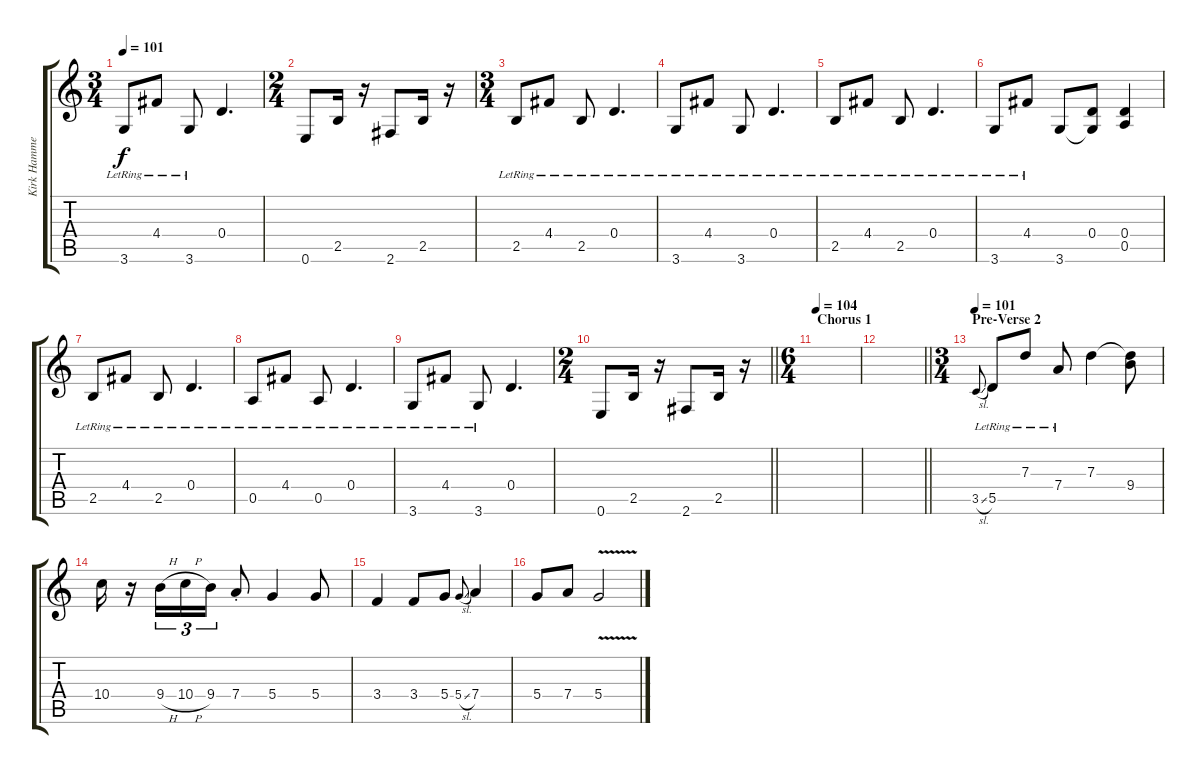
\track ("Kirk Hammett (Acoustic)" "Kirk Hamme") {instrument acousticguitarsteel}
\staff {score tabs}
\tuning (E4 B3 G3 D3 A2 E2) {hide}
\ts (3 4)
\tempo 101
\clef g2
\ks c
3.6{lr}.8{dy f} 4.4{lr}.8 3.6{lr}.8 0.4.4{d} |
\ts (2 4)
0.6.8 2.5.16 r.16 2.6.8 2.5.16 r.16 |
\ts (3 4)
2.5{lr}.8 4.4{lr}.8 2.5{lr}.8 0.4{lr}.4{d} |
3.6{lr}.8 4.4{lr}.8 3.6{lr}.8 0.4{lr}.4{d} |
2.5{lr}.8 4.4{lr}.8 2.5{lr}.8 0.4{lr}.4{d} |
3.6{lr}.8 4.4{lr}.8 3.6.8 (0.4 3.6{t}).8 (0.4 0.5).4 |
2.5{lr}.8 4.4{lr}.8 2.5{lr}.8 0.4{lr}.4{d} |
0.5{lr}.8 4.4{lr}.8 0.5{lr}.8 0.4{lr}.4{d} |
3.6{lr}.8 4.4{lr}.8 3.6{lr}.8 0.4.4{d} |
\ts (2 4)
\barLineRight lightlight
0.6.8 2.5.16 r.16 2.6.8 2.5.16 r.16 |
\ts (6 4)
\section ("" "Chorus 1")
\tempo 104
|
\barLineRight lightlight
|
\ts (3 4)
\section ("" "Pre-Verse 2")
\tempo 101
3.5{sl}.8{gr onbeat} 5.5{lr}.8{volume 12} 7.3{lr}.8 7.4{lr}.8 7.3.4 (7.3{t} 9.4).8 |
10.4.16 r.16 9.4{h}.16{tu (3 2)} 10.4{h}.16{tu (3 2)} 9.4.16{tu (3 2)} 7.4{st}.8 5.4.4 5.4.8 |
3.4.4 3.4.8 5.4.8 5.4{sl}.8{gr onbeat} 7.4.4 |
5.4.8 7.4.8 5.4{v}.2
